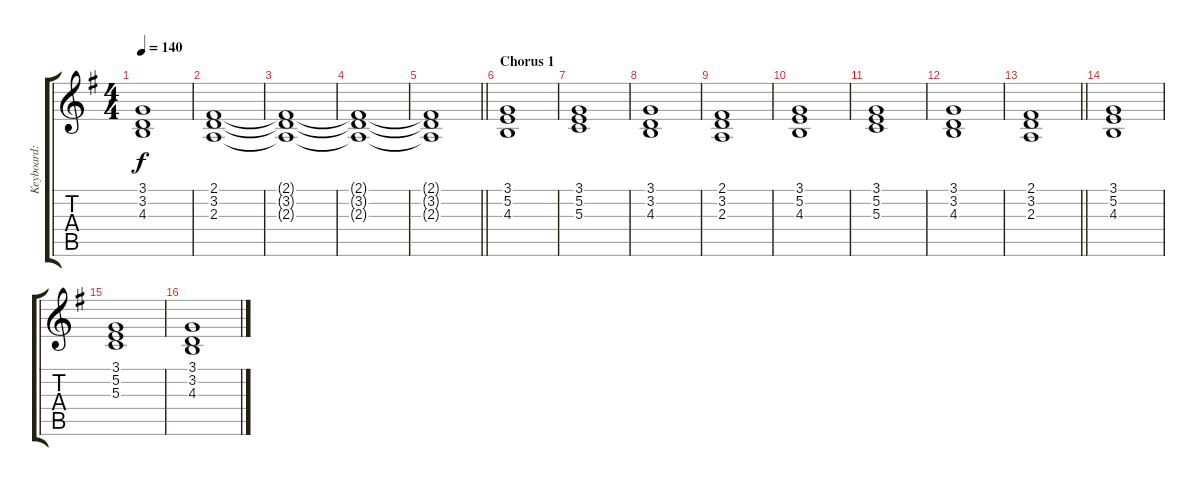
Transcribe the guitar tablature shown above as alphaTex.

\track ("Keyboard: Ferdy Doernberg" "Keyboard: ") {instrument stringensemble1}
\staff {score tabs}
\tuning (E4 B3 G3 D3 A2 E2) {hide}
\ts (4 4)
\tempo 140
\clef g2
\ks eminor
(3.1 3.2 4.3).1{dy f} |
(2.1 3.2 2.3).1 |
(2.1{t} 3.2{t} 2.3{t}).1 |
(2.1{t} 3.2{t} 2.3{t}).1 |
\barLineRight lightlight
(2.1{t} 3.2{t} 2.3{t}).1 |
\section ("" "Chorus 1")
(3.1 5.2 4.3).1 |
(3.1 5.2 5.3).1 |
(3.1 3.2 4.3).1 |
(2.1 3.2 2.3).1 |
(3.1 5.2 4.3).1 |
(3.1 5.2 5.3).1 |
(3.1 3.2 4.3).1 |
\barLineRight lightlight
(2.1 3.2 2.3).1 |
(3.1 5.2 4.3).1 |
(3.1 5.2 5.3).1 |
(3.1 3.2 4.3).1
